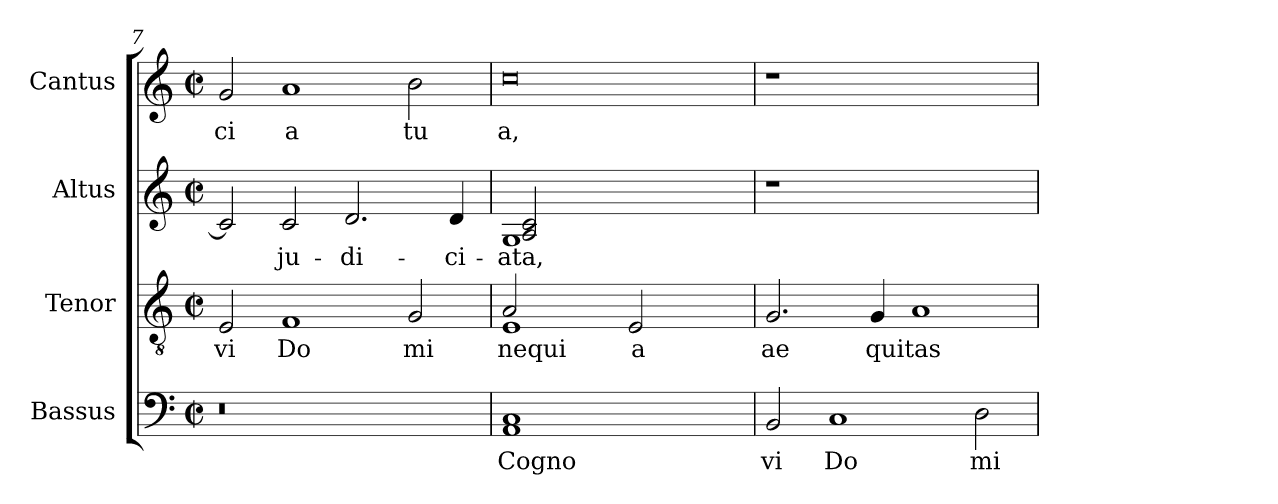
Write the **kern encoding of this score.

**kern	**text	**kern	**text	**kern	**text	**kern	**text
*part4	*part4	*part3	*part3	*part2	*part2	*part1	*part1
*staff4	*staff4	*staff3	*staff3	*staff2	*staff2	*staff1	*staff1
*I"Bassus	*	*I"Tenor	*	*I"Altus	*	*I"Cantus	*
!!LO:LB:g=z
*clefF4	*	*clefGv2	*	*clefG2	*	*clefG2	*
*k[]	*	*k[]	*	*k[]	*	*k[]	*
*C:	*	*C:	*	*C:	*	*C:	*
*M2/2	*	*M2/2	*	*M2/2	*	*M2/2	*
*met(c|)	*	*met(c|)	*	*met(c|)	*	*met(c|)	*
=7	=7	=7	=7	=7	=7	=7	=7
!	!	!	!LO:LY:b:cj	!	!LO:LY:b:cj	!	!LO:LY:b:cj
0r	.	2E/	vi	2c/]	.	2g/	ci
!	!	!	!LO:LY:b:cj	!	!LO:LY:b:cj	!	!LO:LY:b:cj
.	.	1F	Do	2c/	ju-	1a	a
!	!	!	!	!	!LO:LY:b:cj	!	!
.	.	.	.	2.d/	-di-	.	.
!	!	!	!LO:LY:b:cj	!	!	!	!LO:LY:b:cj
.	.	2G/	mi	.	.	2b\	tu
!	!	!	!	!	!LO:LY:b:cj	!	!
.	.	.	.	4d/	-ci-	.	.
=8	=8	=8	=8	=8	=8	=8	=8
!	!LO:LY:b:cj	!	!LO:LY:b:cj	!	!LO:LY:b:cj	!	!LO:LY:b:cj
*	*	*^	*	*^	*	*	*
1AA 1C	Cogno	1E	2A/	nequi	1G	2c/ 2A/	-ata,	0cc	a,
.	.	.	2ryy	.	.	1ryy	.	.	.
!	!	!	!	!LO:LY:b:cj	!	!	!	!	!
1ryy	.	2E/	1ryy	a	1ryy	.	.	.	.
.	.	2ryy	.	.	.	2ryy	.	.	.
*	*	*v	*v	*	*	*	*	*	*
=9	=9	=9	=9	=9	=9	=9	=9	=9
!	!LO:LY:b:cj	!	!LO:LY:b:cj	!	!	!	!	!
*	*	*	*	*v	*v	*	*	*
2BB/	vi	2.G/	ae	1r	.	1r	.
!	!LO:LY:b:cj	!	!	!	!	!	!
1C	Do	.	.	.	.	.	.
!	!	!	!LO:LY:b:cj	!	!	!	!
.	.	4G/	quitas	.	.	.	.
!	!	!	!LO:LY:b:cj	!	!	!	!
.	.	1A	.	1ryy	.	1ryy	.
!	!LO:LY:b:cj	!	!	!	!	!	!
2D\	mi	.	.	.	.	.	.
=	=	=	=	=	=	=	=
*-	*-	*-	*-	*-	*-	*-	*-
